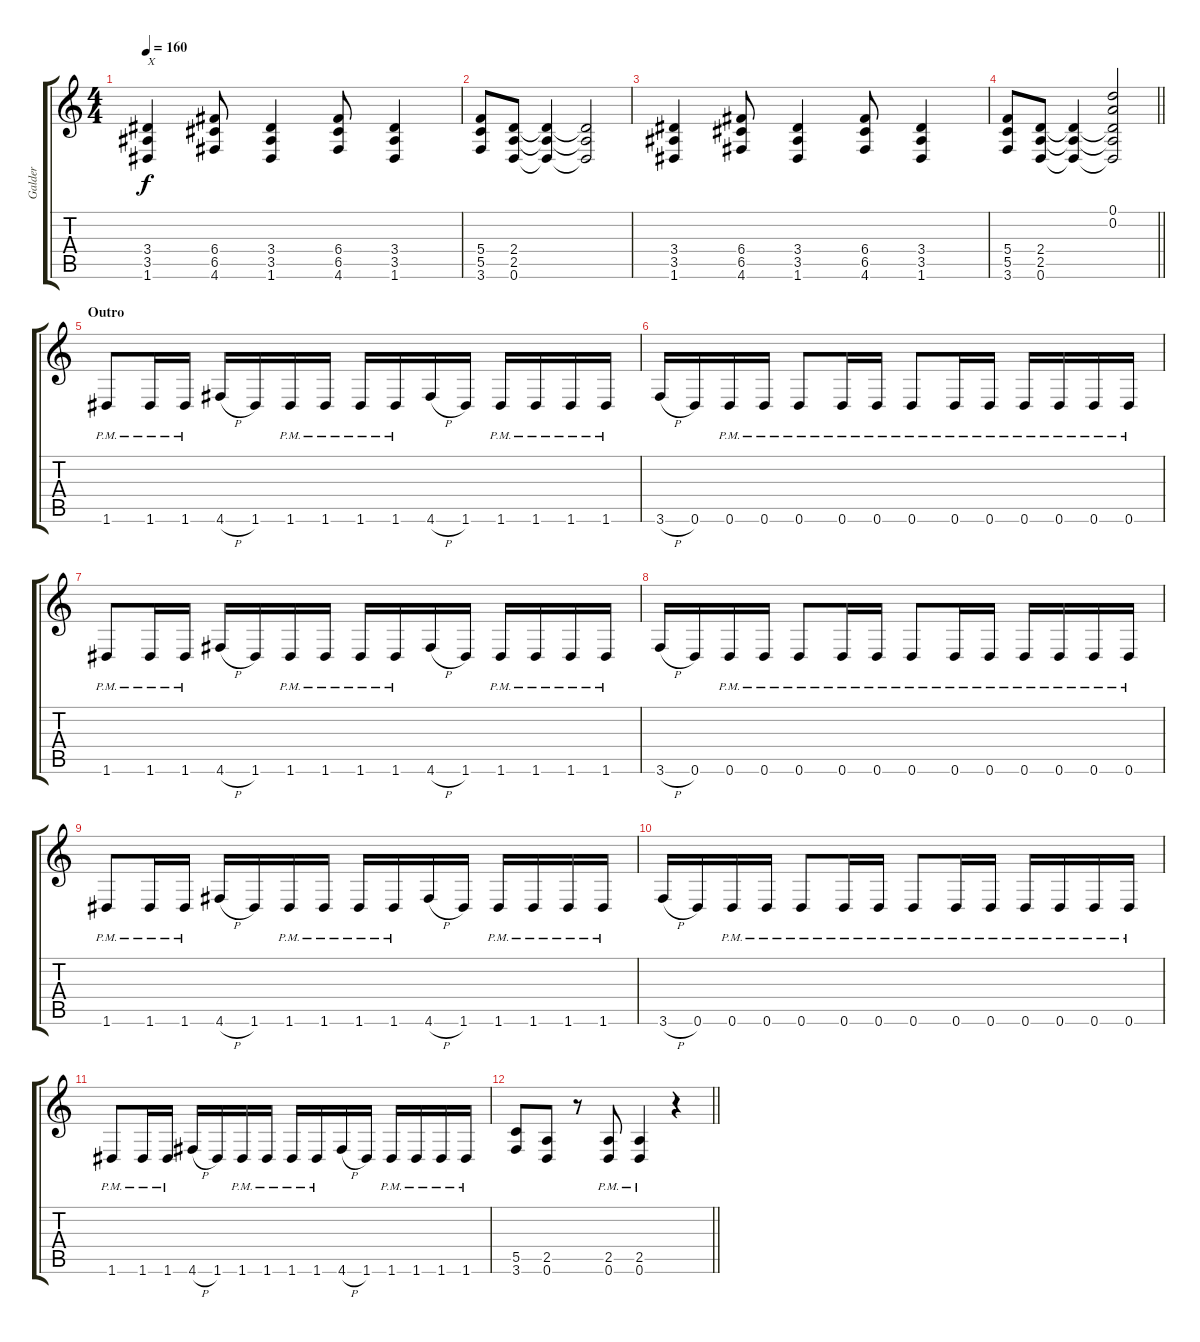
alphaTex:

\track ("Galder" "Galder") {instrument distortionguitar}
\staff {score tabs}
\tuning (D4 A3 F3 C3 G2 D2) {hide}
\ts (4 4)
\tempo 160
\clef g2
\ks c
(3.4 3.5 1.6).4{txt "X" dy f} (6.4 6.5 4.6).8 (3.4 3.5 1.6).4 (6.4 6.5 4.6).8 (3.4 3.5 1.6).4 |
(5.4 5.5 3.6).8 (2.4 2.5 0.6).8 (2.4{t} 2.5{t} 0.6{t}).4 (2.4{t} 2.5{t} 0.6{t}).2 |
(3.4 3.5 1.6).4 (6.4 6.5 4.6).8 (3.4 3.5 1.6).4 (6.4 6.5 4.6).8 (3.4 3.5 1.6).4 |
\barLineRight lightlight
(5.4 5.5 3.6).8 (2.4 2.5 0.6).8 (2.4{t} 2.5{t} 0.6{t}).4 (0.1 0.2 2.4{t} 2.5{t} 0.6{t}).2 |
\section ("" "Outro")
1.6{pm}.8 1.6{pm}.16 1.6{pm}.16 4.6{h}.16 1.6.16 1.6{pm}.16 1.6{pm}.16 1.6{pm}.16 1.6{pm}.16 4.6{h}.16 1.6.16 1.6{pm}.16 1.6{pm}.16 1.6{pm}.16 1.6{pm}.16 |
3.6{h}.16 0.6.16 0.6{pm}.16 0.6{pm}.16 0.6{pm}.8 0.6{pm}.16 0.6{pm}.16 0.6{pm}.8 0.6{pm}.16 0.6{pm}.16 0.6{pm}.16 0.6{pm}.16 0.6{pm}.16 0.6{pm}.16 |
1.6{pm}.8 1.6{pm}.16 1.6{pm}.16 4.6{h}.16 1.6.16 1.6{pm}.16 1.6{pm}.16 1.6{pm}.16 1.6{pm}.16 4.6{h}.16 1.6.16 1.6{pm}.16 1.6{pm}.16 1.6{pm}.16 1.6{pm}.16 |
3.6{h}.16 0.6.16 0.6{pm}.16 0.6{pm}.16 0.6{pm}.8 0.6{pm}.16 0.6{pm}.16 0.6{pm}.8 0.6{pm}.16 0.6{pm}.16 0.6{pm}.16 0.6{pm}.16 0.6{pm}.16 0.6{pm}.16 |
1.6{pm}.8 1.6{pm}.16 1.6{pm}.16 4.6{h}.16 1.6.16 1.6{pm}.16 1.6{pm}.16 1.6{pm}.16 1.6{pm}.16 4.6{h}.16 1.6.16 1.6{pm}.16 1.6{pm}.16 1.6{pm}.16 1.6{pm}.16 |
3.6{h}.16 0.6.16 0.6{pm}.16 0.6{pm}.16 0.6{pm}.8 0.6{pm}.16 0.6{pm}.16 0.6{pm}.8 0.6{pm}.16 0.6{pm}.16 0.6{pm}.16 0.6{pm}.16 0.6{pm}.16 0.6{pm}.16 |
1.6{pm}.8 1.6{pm}.16 1.6{pm}.16 4.6{h}.16 1.6.16 1.6{pm}.16 1.6{pm}.16 1.6{pm}.16 1.6{pm}.16 4.6{h}.16 1.6.16 1.6{pm}.16 1.6{pm}.16 1.6{pm}.16 1.6{pm}.16 |
\barLineRight lightlight
(5.5 3.6).8 (2.5 0.6).8 r.8 (2.5{pm} 0.6{pm}).8 (2.5{pm} 0.6{pm}).4 r.4
